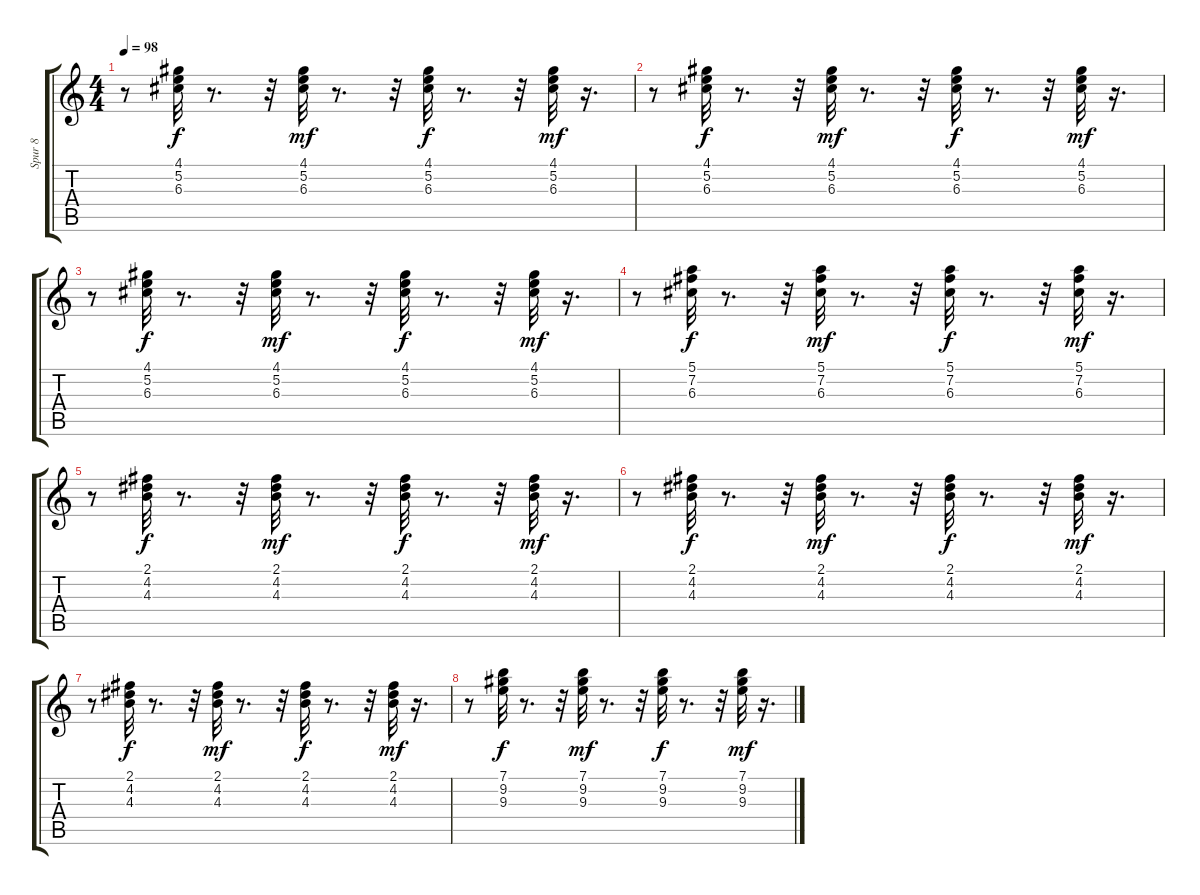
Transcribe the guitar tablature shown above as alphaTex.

\track ("Spur 8" "Spur 8") {instrument electricguitarclean}
\staff {score tabs}
\tuning (E4 B3 G3 D3 A2 E2) {hide}
\ts (4 4)
\tempo 98
\clef g2
\ks c
r.8{dy ff} (4.1 5.2 6.3).32{dy f instrument electricguitarclean} r.8{d} r.32 (4.1 5.2 6.3).32{dy mf} r.8{d} r.32 (4.1 5.2 6.3).32{dy f} r.8{d} r.32 (4.1 5.2 6.3).32{dy mf} r.16{d} |
r.8 (4.1 5.2 6.3).32{dy f} r.8{d} r.32 (4.1 5.2 6.3).32{dy mf} r.8{d} r.32 (4.1 5.2 6.3).32{dy f} r.8{d} r.32 (4.1 5.2 6.3).32{dy mf} r.16{d} |
r.8 (4.1 5.2 6.3).32{dy f} r.8{d} r.32 (4.1 5.2 6.3).32{dy mf} r.8{d} r.32 (4.1 5.2 6.3).32{dy f} r.8{d} r.32 (4.1 5.2 6.3).32{dy mf} r.16{d} |
r.8 (5.1 7.2 6.3).32{dy f} r.8{d} r.32 (5.1 7.2 6.3).32{dy mf} r.8{d} r.32 (5.1 7.2 6.3).32{dy f} r.8{d} r.32 (5.1 7.2 6.3).32{dy mf} r.16{d} |
r.8 (2.1 4.2 4.3).32{dy f} r.8{d} r.32 (2.1 4.2 4.3).32{dy mf} r.8{d} r.32 (2.1 4.2 4.3).32{dy f} r.8{d} r.32 (2.1 4.2 4.3).32{dy mf} r.16{d} |
r.8 (2.1 4.2 4.3).32{dy f} r.8{d} r.32 (2.1 4.2 4.3).32{dy mf} r.8{d} r.32 (2.1 4.2 4.3).32{dy f} r.8{d} r.32 (2.1 4.2 4.3).32{dy mf} r.16{d} |
r.8 (2.1 4.2 4.3).32{dy f} r.8{d} r.32 (2.1 4.2 4.3).32{dy mf} r.8{d} r.32 (2.1 4.2 4.3).32{dy f} r.8{d} r.32 (2.1 4.2 4.3).32{dy mf} r.16{d} |
r.8 (7.1 9.2 9.3).32{dy f} r.8{d} r.32 (7.1 9.2 9.3).32{dy mf} r.8{d} r.32 (7.1 9.2 9.3).32{dy f} r.8{d} r.32 (7.1 9.2 9.3).32{dy mf} r.16{d}
